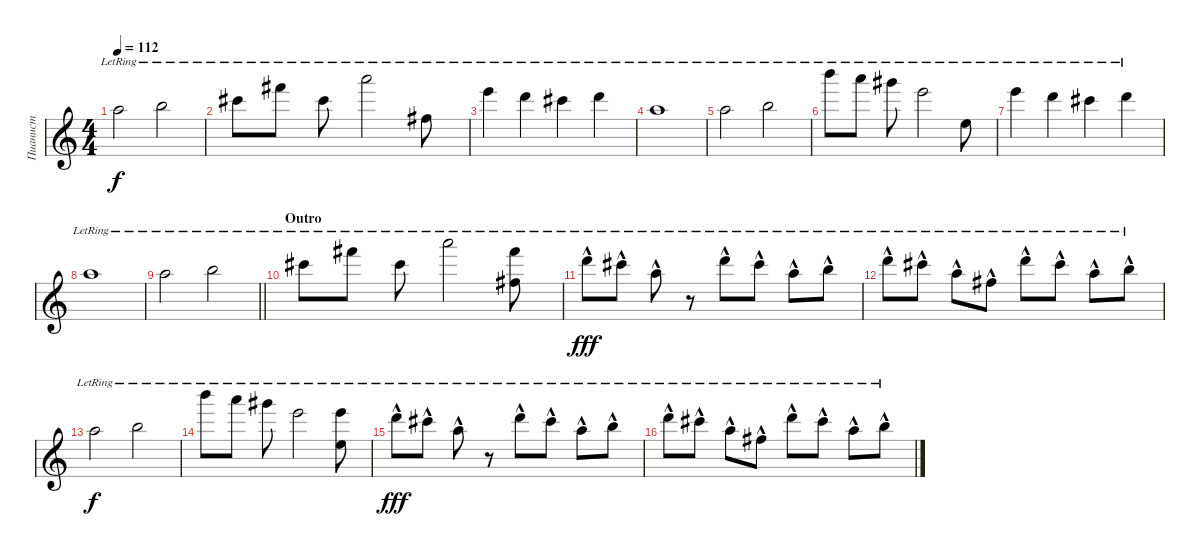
\track ("Пианист" "Пианист") {instrument electricpiano1}
\staff {score}
\tuning (E6 B5 G5 D5 A4 D4) {hide}
\ts (4 4)
\tempo 112
\clef g2
\ks c
12.5{lr}.2{dy f} 14.5{lr}.2 |
11.4{lr}.8 11.3{lr}.8 11.4{lr}.8 14.3{lr}.2 9.5{lr}.8 |
14.4{lr}.4 12.4{lr}.4 11.4{lr}.4 12.4{lr}.4 |
12.5{lr}.1 |
12.5{lr}.2 14.5{lr}.2 |
12.2{lr}.8 14.3{lr}.8 13.3{lr}.8 14.4{lr}.2 14.6{lr}.8 |
14.4{lr}.4 12.4{lr}.4 11.4{lr}.4 12.4{lr}.4 |
12.5{lr}.1 |
\barLineRight lightlight
12.5{lr}.2 14.5{lr}.2 |
\section ("" "Outro")
11.4{lr}.8 11.3{lr}.8 11.4{lr}.8 14.3{lr}.2 (11.3 9.5{lr}).8 |
3.2{hac lr}.8{dy fff} 2.2{hac lr}.8 2.3{hac lr}.8 r.8 3.2{hac lr}.8 2.2{hac lr}.8 2.3{hac lr}.8 4.3{hac lr}.8 |
3.2{hac lr}.8 2.2{hac lr}.8 2.3{hac lr}.8 4.4{hac lr}.8 3.2{hac lr}.8 2.2{hac lr}.8 2.3{hac lr}.8 4.3{hac lr}.8 |
12.5{lr}.2{dy f} 14.5{lr}.2 |
12.2{lr}.8 14.3{lr}.8 13.3{lr}.8 14.4{lr}.2 (14.4 14.6{lr}).8 |
3.2{hac lr}.8{dy fff} 2.2{hac lr}.8 2.3{hac lr}.8 r.8 3.2{hac lr}.8 2.2{hac lr}.8 2.3{hac lr}.8 4.3{hac lr}.8 |
3.2{hac lr}.8 2.2{hac lr}.8 2.3{hac lr}.8 4.4{hac lr}.8 3.2{hac lr}.8 2.2{hac lr}.8 2.3{hac lr}.8 4.3{hac lr}.8
